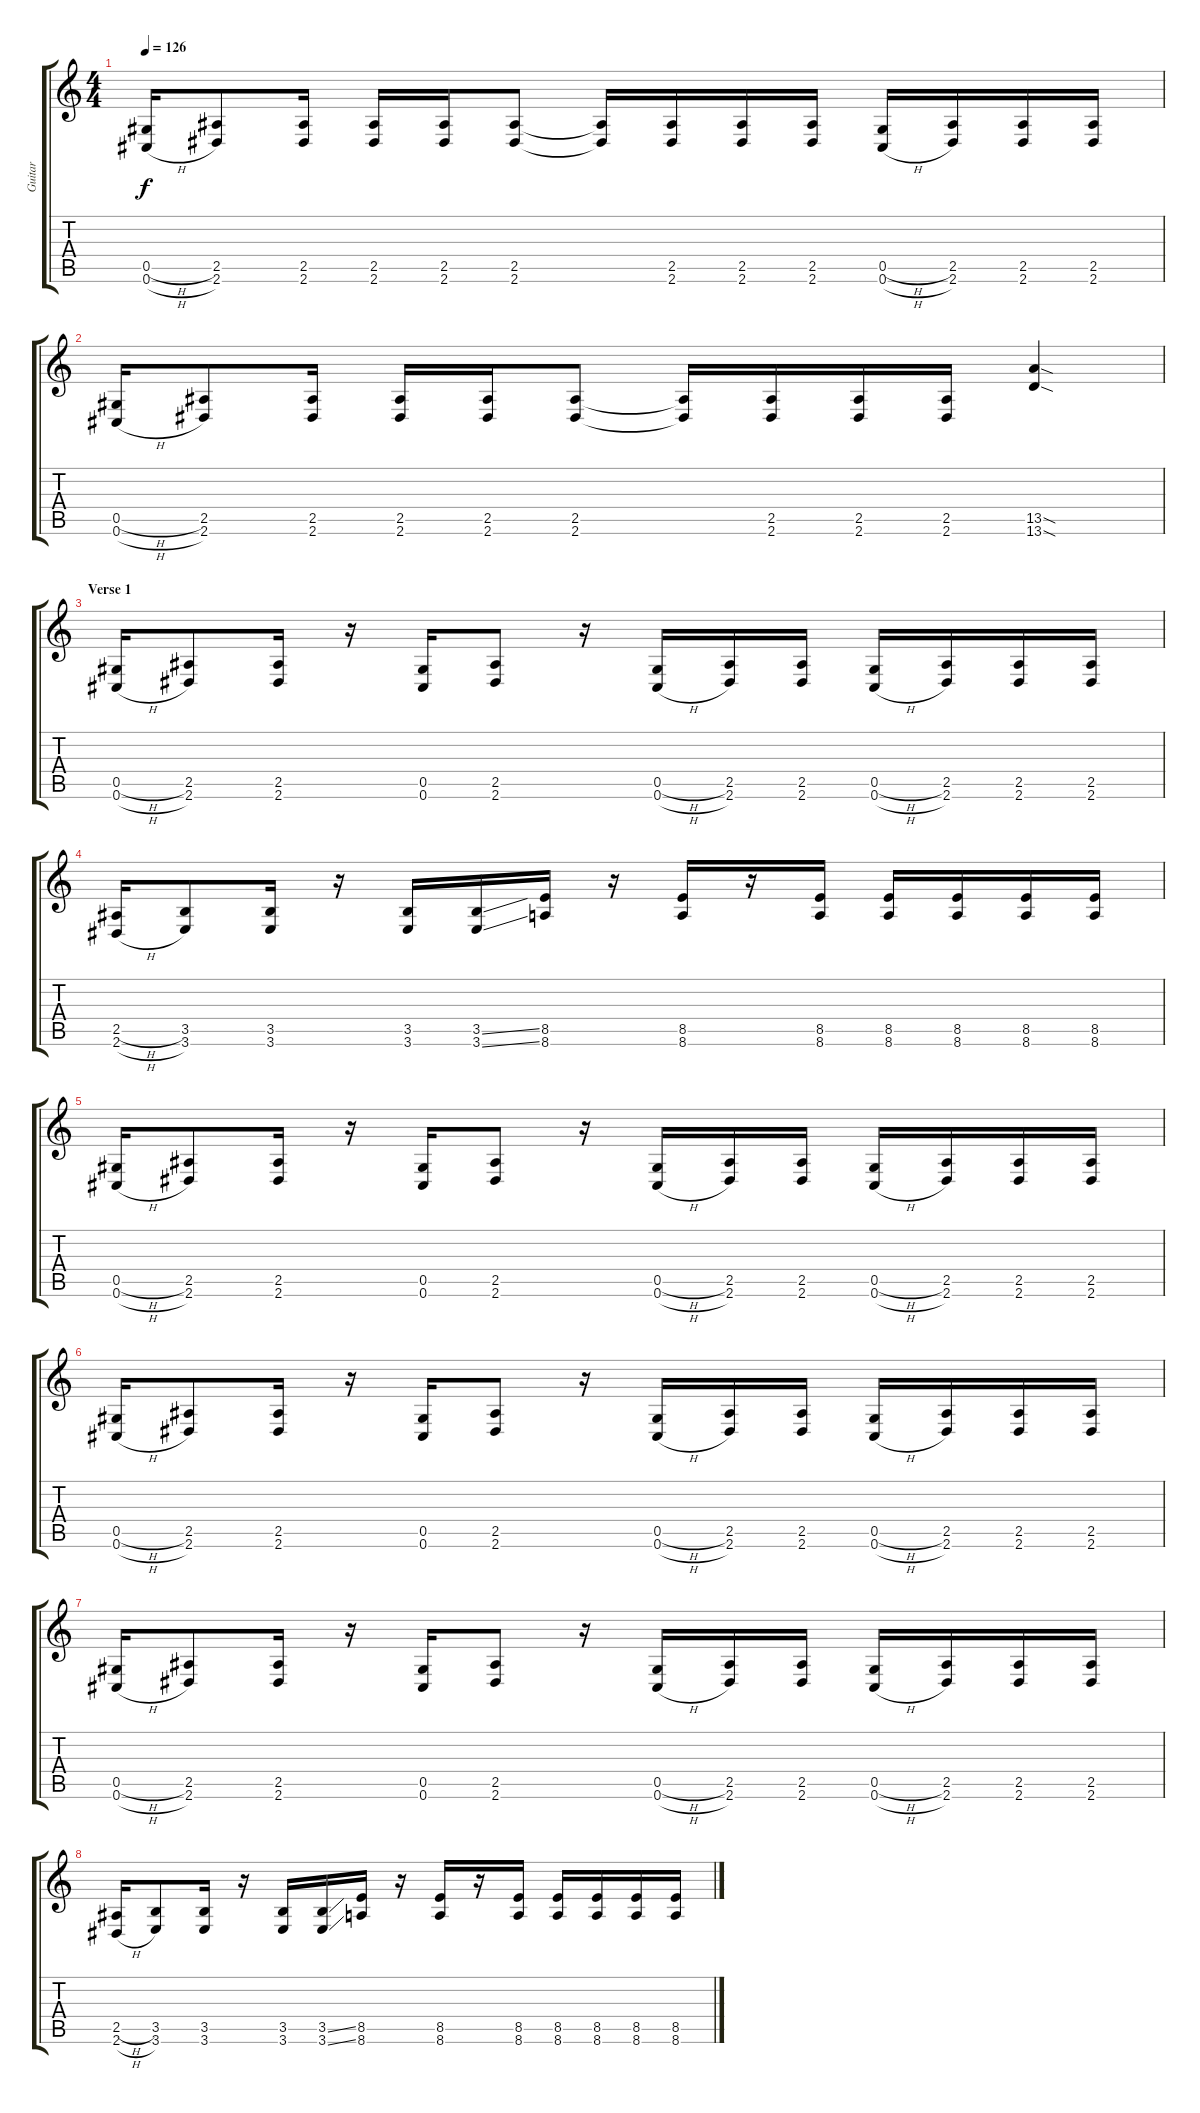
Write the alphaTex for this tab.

\track ("Guitar" "Guitar") {instrument distortionguitar}
\staff {score tabs}
\tuning (Eb4 Bb3 Gb3 Db3 Ab2 Db2) {hide}
\ts (4 4)
\tempo 126
\clef g2
\ks c
(0.5{h} 0.6{h}).16{dy f} (2.5 2.6).8 (2.5 2.6).16 (2.5 2.6).16 (2.5 2.6).16 (2.5 2.6).8 (2.5{t} 2.6{t}).16 (2.5 2.6).16 (2.5 2.6).16 (2.5 2.6).16 (0.5{h} 0.6{h}).16 (2.5 2.6).16 (2.5 2.6).16 (2.5 2.6).16 |
(0.5{h} 0.6{h}).16 (2.5 2.6).8 (2.5 2.6).16 (2.5 2.6).16 (2.5 2.6).16 (2.5 2.6).8 (2.5{t} 2.6{t}).16 (2.5 2.6).16 (2.5 2.6).16 (2.5 2.6).16 (13.5{sod} 13.6{sod}).4 |
\section ("" "Verse 1")
(0.5{h} 0.6{h}).16 (2.5 2.6).8 (2.5 2.6).16 r.16 (0.5 0.6).16 (2.5 2.6).8 r.16 (0.5{h} 0.6{h}).16 (2.5 2.6).16 (2.5 2.6).16 (0.5{h} 0.6{h}).16 (2.5 2.6).16 (2.5 2.6).16 (2.5 2.6).16 |
(2.5{h} 2.6{h}).16 (3.5 3.6).8 (3.5 3.6).16 r.16 (3.5 3.6).16 (3.5{ss} 3.6{ss}).16 (8.5 8.6).16 r.16 (8.5 8.6).16 r.16 (8.5 8.6).16 (8.5 8.6).16 (8.5 8.6).16 (8.5 8.6).16 (8.5 8.6).16 |
(0.5{h} 0.6{h}).16 (2.5 2.6).8 (2.5 2.6).16 r.16 (0.5 0.6).16 (2.5 2.6).8 r.16 (0.5{h} 0.6{h}).16 (2.5 2.6).16 (2.5 2.6).16 (0.5{h} 0.6{h}).16 (2.5 2.6).16 (2.5 2.6).16 (2.5 2.6).16 |
(0.5{h} 0.6{h}).16 (2.5 2.6).8 (2.5 2.6).16 r.16 (0.5 0.6).16 (2.5 2.6).8 r.16 (0.5{h} 0.6{h}).16 (2.5 2.6).16 (2.5 2.6).16 (0.5{h} 0.6{h}).16 (2.5 2.6).16 (2.5 2.6).16 (2.5 2.6).16 |
(0.5{h} 0.6{h}).16 (2.5 2.6).8 (2.5 2.6).16 r.16 (0.5 0.6).16 (2.5 2.6).8 r.16 (0.5{h} 0.6{h}).16 (2.5 2.6).16 (2.5 2.6).16 (0.5{h} 0.6{h}).16 (2.5 2.6).16 (2.5 2.6).16 (2.5 2.6).16 |
(2.5{h} 2.6{h}).16 (3.5 3.6).8 (3.5 3.6).16 r.16 (3.5 3.6).16 (3.5{ss} 3.6{ss}).16 (8.5 8.6).16 r.16 (8.5 8.6).16 r.16 (8.5 8.6).16 (8.5 8.6).16 (8.5 8.6).16 (8.5 8.6).16 (8.5 8.6).16
